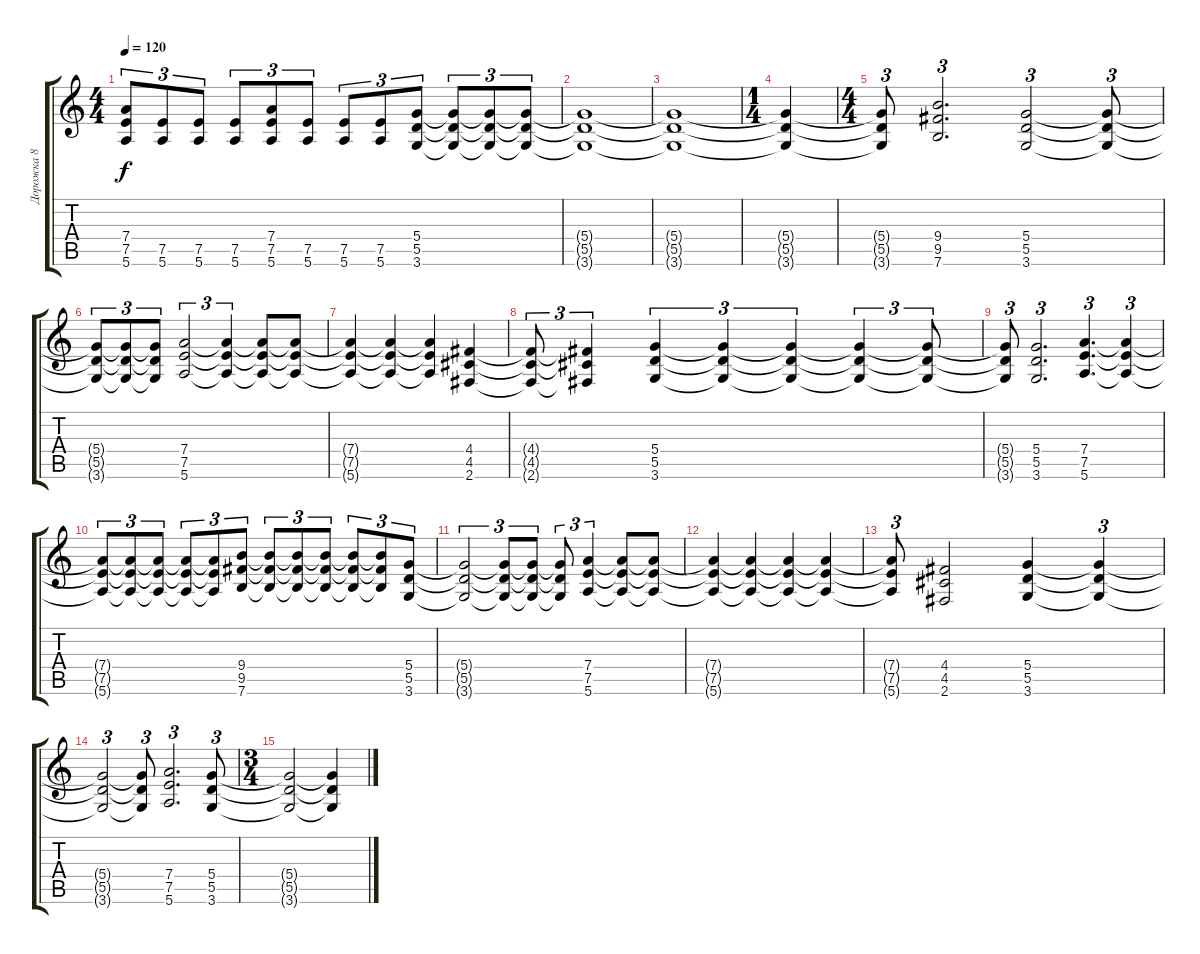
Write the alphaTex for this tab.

\track ("Дорожка 8" "Дорожка 8") {instrument distortionguitar}
\staff {score tabs}
\tuning (E4 B3 G3 D3 A2 E2) {hide}
\ts (4 4)
\tempo 120
\clef g2
\ks c
(7.4{t} 7.5{t} 5.6{t}).8{tu (3 2) dy f} (7.5 5.6).8{tu (3 2)} (7.5 5.6).8{tu (3 2)} (7.5 5.6).8{tu (3 2)} (7.4 7.5 5.6).8{tu (3 2)} (7.5 5.6).8{tu (3 2)} (7.5 5.6).8{tu (3 2)} (7.5 5.6).8{tu (3 2)} (5.4 5.5 3.6).8{tu (3 2)} (5.4{t} 5.5{t} 3.6{t}).8{tu (3 2)} (5.4{t} 5.5{t} 3.6{t}).8{tu (3 2)} (5.4{t} 5.5{t} 3.6{t}).8{tu (3 2)} |
(5.4{t} 5.5{t} 3.6{t}).1 |
(5.4{t} 5.5{t} 3.6{t}).1 |
\ts (1 4)
(5.4{t} 5.5{t} 3.6{t}).4 |
\ts (4 4)
(5.4{t} 5.5{t} 3.6{t}).8{tu (3 2)} (9.4 9.5 7.6).2{d tu (3 2)} (5.4 5.5 3.6).2{tu (3 2)} (5.4{t} 5.5{t} 3.6{t}).8{tu (3 2)} |
(5.4{t} 5.5{t} 3.6{t}).8{tu (3 2)} (5.4{t} 5.5{t} 3.6{t}).8{tu (3 2)} (5.4{t} 5.5{t} 3.6{t}).8{tu (3 2)} (7.4 7.5 5.6).2{tu (3 2)} (7.4{t} 7.5{t} 5.6{t}).4{tu (3 2)} (7.4{t} 7.5{t} 5.6{t}).8 (7.4{t} 7.5{t} 5.6{t}).8 |
(7.4{t} 7.5{t} 5.6{t}).4 (7.4{t} 7.5{t} 5.6{t}).4 (7.4{t} 7.5{t} 5.6{t}).4 (4.4 4.5 2.6).4 |
(4.4{t} 4.5{t} 2.6{t}).8{tu (3 2)} (4.4{t} 4.5{t} 2.6{t}).4{tu (3 2)} (5.4 5.5 3.6).4{tu (3 2)} (5.4{t} 5.5{t} 3.6{t}).4{tu (3 2)} (5.4{t} 5.5{t} 3.6{t}).4{tu (3 2)} (5.4{t} 5.5{t} 3.6{t}).4{tu (3 2)} (5.4{t} 5.5{t} 3.6{t}).8{tu (3 2)} |
(5.4{t} 5.5{t} 3.6{t}).8{tu (3 2)} (5.4 5.5 3.6).2{d tu (3 2)} (7.4 7.5 5.6).4{d tu (3 2)} (7.4{t} 7.5{t} 5.6{t}).4{tu (3 2)} |
(7.4{t} 7.5{t} 5.6{t}).8{tu (3 2)} (7.4{t} 7.5{t} 5.6{t}).8{tu (3 2)} (7.4{t} 7.5{t} 5.6{t}).8{tu (3 2)} (7.4{t} 7.5{t} 5.6{t}).8{tu (3 2)} (7.4{t} 7.5{t} 5.6{t}).8{tu (3 2)} (9.4 9.5 7.6).8{tu (3 2)} (9.4{t} 9.5{t} 7.6{t}).8{tu (3 2)} (9.4{t} 9.5{t} 7.6{t}).8{tu (3 2)} (9.4{t} 9.5{t} 7.6{t}).8{tu (3 2)} (9.4{t} 9.5{t} 7.6{t}).8{tu (3 2)} (9.4{t} 9.5{t} 7.6{t}).8{tu (3 2)} (5.4 5.5 3.6).8{tu (3 2)} |
(5.4{t} 5.5{t} 3.6{t}).2{tu (3 2)} (5.4{t} 5.5{t} 3.6{t}).8{tu (3 2)} (5.4{t} 5.5{t} 3.6{t}).8{tu (3 2)} (5.4{t} 5.5{t} 3.6{t}).8{tu (3 2)} (7.4 7.5 5.6).4{tu (3 2)} (7.4{t} 7.5{t} 5.6{t}).8 (7.4{t} 7.5{t} 5.6{t}).8 |
(7.4{t} 7.5{t} 5.6{t}).4 (7.4{t} 7.5{t} 5.6{t}).4 (7.4{t} 7.5{t} 5.6{t}).4 (7.4{t} 7.5{t} 5.6{t}).4 |
(7.4{t} 7.5{t} 5.6{t}).8{tu (3 2)} (4.4 4.5 2.6).2 (5.4 5.5 3.6).4 (5.4{t} 5.5{t} 3.6{t}).4{tu (3 2)} |
(5.4{t} 5.5{t} 3.6{t}).2{tu (3 2)} (5.4{t} 5.5{t} 3.6{t}).8{tu (3 2)} (7.4 7.5 5.6).2{d tu (3 2)} (5.4 5.5 3.6).8{tu (3 2)} |
\ts (3 4)
(5.4{t} 5.5{t} 3.6{t}).2 (5.4{t} 5.5{t} 3.6{t}).4
